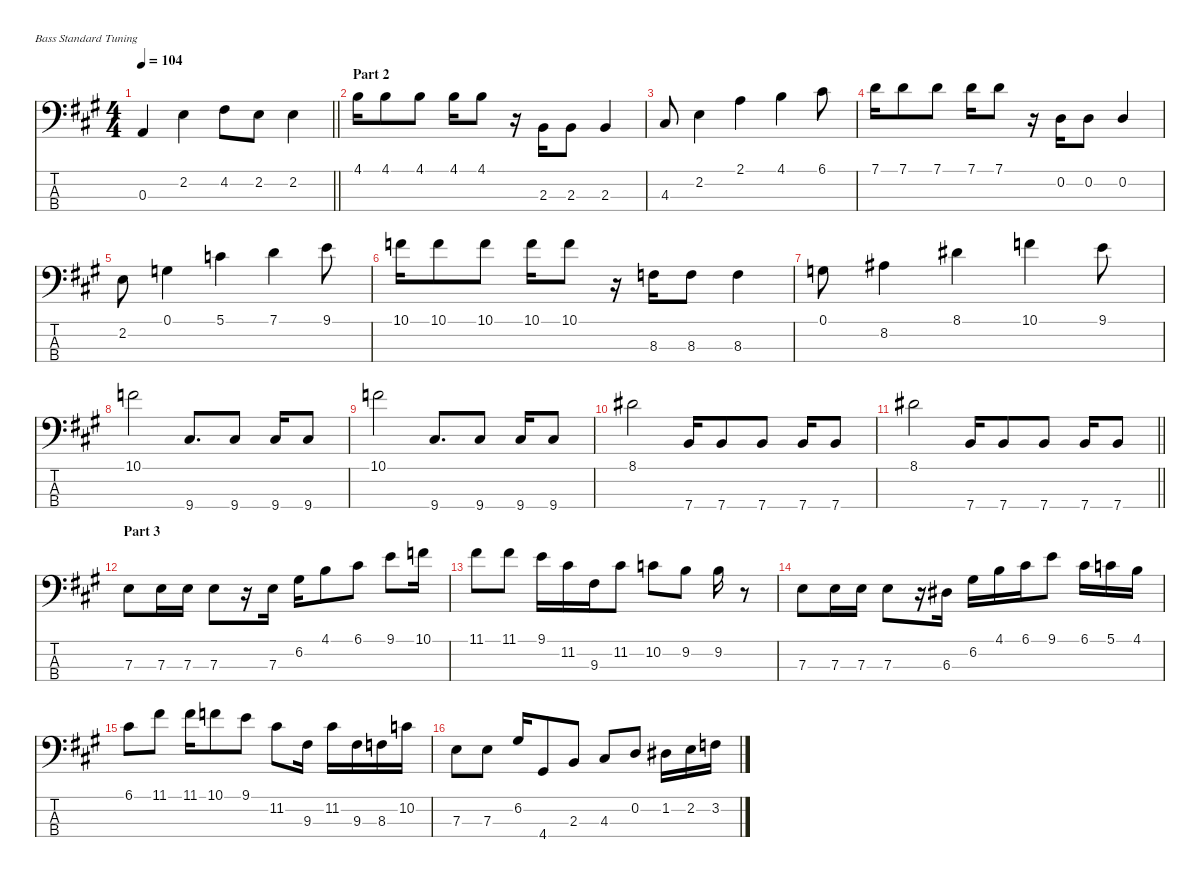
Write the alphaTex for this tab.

\defaultSystemsLayout 4
\hideDynamics
\bracketExtendMode nobrackets
\singleTrackTrackNamePolicy hidden
\multiTrackTrackNamePolicy hidden
\otherSystemsTrackNameOrientation horizontal
\track ("Bass    " "ac.bs.") {instrument acousticbass}
\staff {score tabs}
\tuning (G2 D2 A1 E1)
\ts (4 4)
\tempo 104
\clef f4
\barLineRight lightlight
\ks a
0.3{acc forcenatural}.4{dy ff beam Up} 2.2{acc forcenatural}.4{beam Down} 4.2{acc #}.8{beam Down} 2.2{acc forcenatural}.8{beam Down} 2.2{acc forcenatural}.4{beam Down} |
\section ("" "Part 2")
4.1{acc forcenatural}.16{beam Down} 4.1{acc forcenatural}.8{beam Down} 4.1{acc forcenatural}.8{beam Down} 4.1{acc forcenatural}.16{beam Down} 4.1{acc forcenatural}.8{beam Down} r.16{beam Down} 2.3{acc forcenatural}.16{beam Up} 2.3{acc forcenatural}.8{beam Up} 2.3{acc forcenatural}.4{beam Up} |
4.3{acc #}.8{beam Up} 2.2{acc forcenatural}.4{beam Down} 2.1{acc forcenatural}.4{beam Down} 4.1{acc forcenatural}.4{beam Down} 6.1{acc #}.8{beam Down} |
7.1{acc forcenatural}.16{beam Down} 7.1{acc forcenatural}.8{beam Down} 7.1{acc forcenatural}.8{beam Down} 7.1{acc forcenatural}.16{beam Down} 7.1{acc forcenatural}.8{beam Down} r.16{beam Down} 0.2{acc forcenatural}.16{beam Up} 0.2{acc forcenatural}.8{beam Up} 0.2{acc forcenatural}.4{beam Up} |
2.2{acc forcenatural}.8{beam Down} 0.1{acc forcenatural}.4{beam Down} 5.1{acc forcenatural}.4{beam Down} 7.1{acc forcenatural}.4{beam Down} 9.1{acc forcenatural}.8{beam Down} |
10.1{acc forcenatural}.16{beam Down} 10.1{acc forcenatural}.8{beam Down} 10.1{acc forcenatural}.8{beam Down} 10.1{acc forcenatural}.16{beam Down} 10.1{acc forcenatural}.8{beam Down} r.16{beam Down} 8.3{acc forcenatural}.16{beam Down} 8.3{acc forcenatural}.8{beam Down} 8.3{acc forcenatural}.4{beam Down} |
0.1{acc forcenatural}.8{beam Down} 8.2{acc #}.4{beam Down} 8.1{acc #}.4{beam Down} 10.1{acc forcenatural}.4{beam Down} 9.1{acc forcenatural}.8{beam Down} |
10.1{acc forcenatural}.2{beam Down} 9.4{acc #}.8{d beam Up} 9.4{acc #}.8{beam Up} 9.4{acc #}.16{beam Up} 9.4{acc #}.8{beam Up} |
10.1{acc forcenatural}.2{beam Down} 9.4{acc #}.8{d beam Up} 9.4{acc #}.8{beam Up} 9.4{acc #}.16{beam Up} 9.4{acc #}.8{beam Up} |
8.1{acc #}.2{beam Down} 7.4{acc forcenatural}.16{beam Up} 7.4{acc forcenatural}.8{beam Up} 7.4{acc forcenatural}.8{beam Up} 7.4{acc forcenatural}.16{beam Up} 7.4{acc forcenatural}.8{beam Up} |
\barLineRight lightlight
8.1{acc #}.2{beam Down} 7.4{acc forcenatural}.16{beam Up} 7.4{acc forcenatural}.8{beam Up} 7.4{acc forcenatural}.8{beam Up} 7.4{acc forcenatural}.16{beam Up} 7.4{acc forcenatural}.8{beam Up} |
\section ("" "Part 3")
7.3{acc forcenatural}.8{beam Down} 7.3{acc forcenatural}.16{beam Down} 7.3{acc forcenatural}.16{beam Down} 7.3{acc forcenatural}.8{beam Down} r.16{beam Down} 7.3{acc forcenatural}.16{beam Down} 6.2{acc #}.16{beam Down} 4.1{acc forcenatural}.8{beam Down} 6.1{acc #}.8{beam Down} 9.1{acc forcenatural}.8{beam Down} 10.1{acc forcenatural}.16{beam Down} |
11.1{acc #}.8{beam Down} 11.1{acc #}.8{beam Down} 9.1{acc forcenatural}.16{beam Down} 11.2{acc #}.16{beam Down} 9.3{acc #}.16{beam Down} 11.2{acc #}.8{beam Down} 10.2{acc forcenatural}.8{beam Down} 9.2{acc forcenatural}.8{beam Down} 9.2{acc forcenatural}.16{beam Down} r.8{beam Down} |
7.3{acc forcenatural}.8{beam Down} 7.3{acc forcenatural}.16{beam Down} 7.3{acc forcenatural}.16{beam Down} 7.3{acc forcenatural}.8{beam Down} r.16{beam Down} 6.3{acc #}.16{beam Down} 6.2{acc #}.16{beam Down} 4.1{acc forcenatural}.16{beam Down} 6.1{acc #}.16{beam Down} 9.1{acc forcenatural}.8{beam Down} 6.1{acc #}.16{beam Down} 5.1{acc forcenatural}.16{beam Down} 4.1{acc forcenatural}.16{beam Down} |
6.1{acc #}.8{beam Down} 11.1{acc #}.8{beam Down} 11.1{acc #}.16{beam Down} 10.1{acc forcenatural}.8{beam Down} 9.1{acc forcenatural}.8{beam Down} 11.2{acc #}.8{beam Down} 9.3{acc #}.16{beam Down} 11.2{acc #}.16{beam Down} 9.3{acc #}.16{beam Down} 8.3{acc forcenatural}.16{beam Down} 10.2{acc forcenatural}.16{beam Down} |
7.3{acc forcenatural}.8{beam Down} 7.3{acc forcenatural}.8{beam Down} 6.2{acc #}.16{beam Up} 4.4{acc #}.8{beam Up} 2.3{acc forcenatural}.8{beam Up} 4.3{acc #}.8{beam Up} 0.2{acc forcenatural}.8{beam Up} 1.2{acc #}.16{beam Down} 2.2{acc forcenatural}.16{beam Down} 3.2{acc forcenatural}.16{beam Down}
